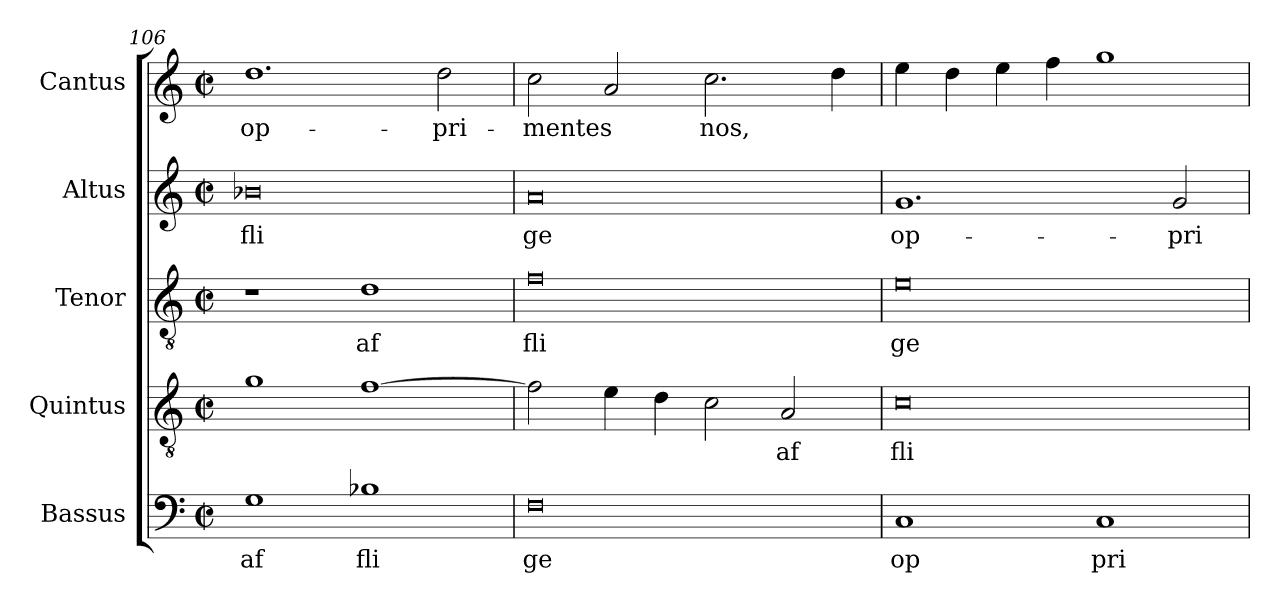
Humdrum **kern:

**kern	**text	**kern	**text	**kern	**text	**kern	**text	**kern	**text
*part5	*part5	*part4	*part4	*part3	*part3	*part2	*part2	*part1	*part1
*staff5	*staff5	*staff4	*staff4	*staff3	*staff3	*staff2	*staff2	*staff1	*staff1
*I"Bassus	*	*I"Quintus	*	*I"Tenor	*	*I"Altus	*	*I"Cantus	*
*clefF4	*	*clefGv2	*	*clefGv2	*	*clefG2	*	*clefG2	*
*	*	*	*	*	*	*k[]	*	*	*
*	*	*	*	*	*	*C:	*	*	*
*M2/2	*	*M2/2	*	*M2/2	*	*M2/2	*	*M2/2	*
*met(c|)	*	*met(c|)	*	*met(c|)	*	*met(c|)	*	*met(c|)	*
=106	=106	=106	=106	=106	=106	=106	=106	=106	=106
!	!LO:LY:b:cj	!	!	!	!	!	!LO:LY:b:cj	!	!LO:LY:b:cj
1G	af	1g	.	1r	.	0b-X	fli	1.dd	op-
!	!LO:LY:b:cj	!	!	!	!LO:LY:b:cj	!	!	!	!
1B-X	fli	[>1f	.	1d	af	.	.	.	.
!	!	!	!	!	!	!	!	!	!LO:LY:b:cj
.	.	.	.	.	.	.	.	2dd\	-pri-
=107	=107	=107	=107	=107	=107	=107	=107	=107	=107
!	!LO:LY:b:cj	!	!	!	!LO:LY:b:cj	!	!LO:LY:b:cj	!	!LO:LY:b:cj
0F	ge	2f\]	.	0f	fli	0a	ge	2cc\	-mentes
.	.	4e\	.	.	.	.	.	2a/	.
.	.	4d\	.	.	.	.	.	.	.
!	!	!	!	!	!	!	!	!	!LO:LY:b
.	.	2c\	.	.	.	.	.	2.cc\	nos,
!	!	!	!LO:LY:b:cj	!	!	!	!	!	!
.	.	2A/	af	.	.	.	.	.	.
.	.	.	.	.	.	.	.	4dd\	.
!!LO:PB:g=z
=108	=108	=108	=108	=108	=108	=108	=108	=108	=108
!	!LO:LY:b:cj	!	!LO:LY:b:cj	!	!LO:LY:b:cj	!	!LO:LY:b:cj	!	!
1C	op	0c	fli-	0e	ge	1.g	op-	4ee\	.
.	.	.	.	.	.	.	.	4dd\	.
.	.	.	.	.	.	.	.	4ee\	.
.	.	.	.	.	.	.	.	4ff\	.
!	!LO:LY:b:cj	!	!	!	!	!	!	!	!
1C	pri	.	.	.	.	.	.	1gg	.
!	!	!	!	!	!	!	!LO:LY:b:cj	!	!
.	.	.	.	.	.	2g/	-pri-	.	.
=	=	=	=	=	=	=	=	=	=
*-	*-	*-	*-	*-	*-	*-	*-	*-	*-
